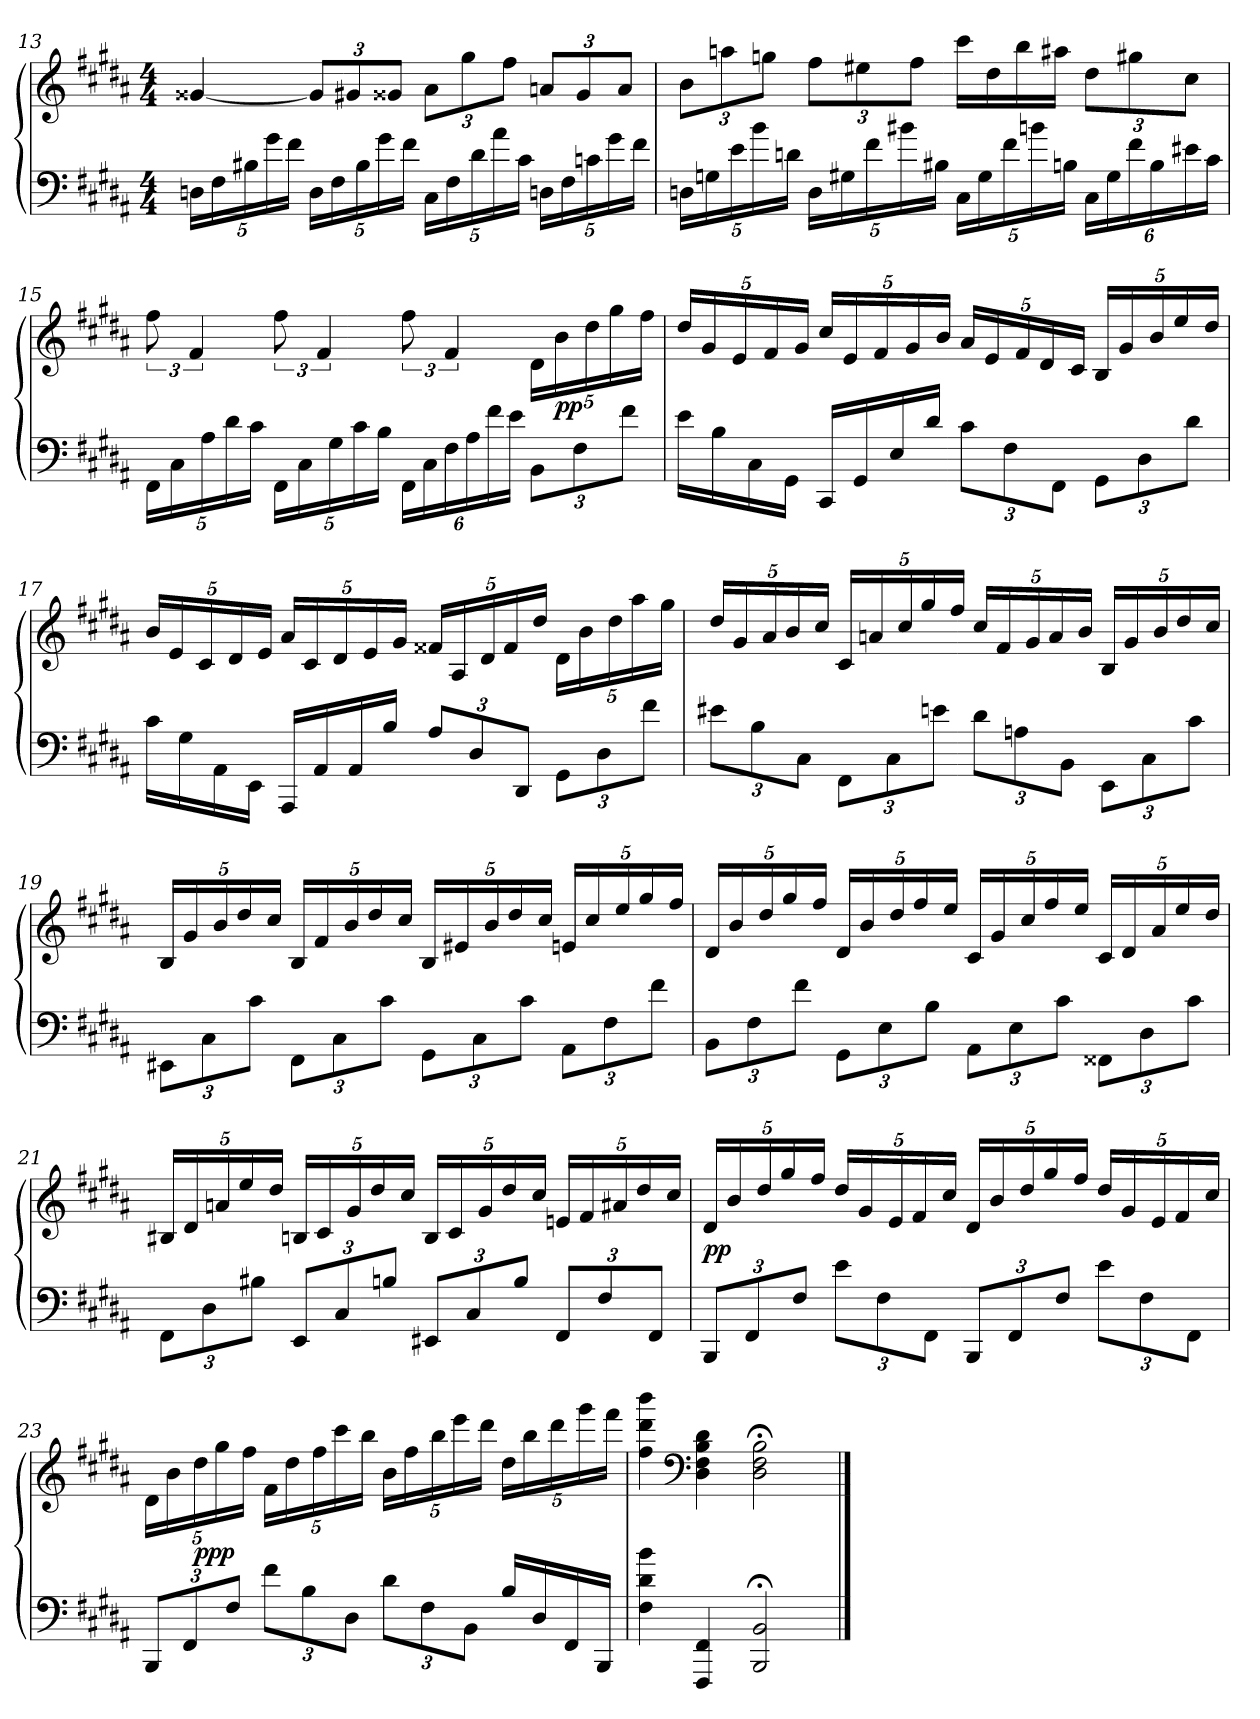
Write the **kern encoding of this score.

**kern	**kern	**dynam
*part1	*part1	*part1
*staff2	*staff1	*staff1/2
*clefF4	*clefG2	*
*k[f#c#g#d#a#]	*k[f#c#g#d#a#]	*
*M4/4	*M4/4	*
=13	=13	=13
20Dn\LL	[4g##X/	.
20F#\	.	.
20B#X\	.	.
20g#\	.	.
20f#\JJ	.	.
20D\LL	12g##/L]	.
20F#\	.	.
.	12g#X/	.
20B#\	.	.
20g#\	.	.
.	12g##X/J	.
20f#\JJ	.	.
20C#\LL	12a#\L	.
20F#\	.	.
.	12gg#\	.
20d#\	.	.
20a#\	.	.
.	12ff#\J	.
20c#\JJ	.	.
20Dn\LL	12an/L	.
20F#\	.	.
.	12g##/	.
20cn\	.	.
20g#\	.	.
.	12a/J	.
20f#\JJ	.	.
=14	=14	=14
20Dn\LL	12b\L	.
20Gn\	.	.
.	12aan\	.
20e\	.	.
20b\	.	.
.	12ggn\J	.
20dn\JJ	.	.
20D\LL	12ff#\L	.
20G#X\	.	.
.	12ee#X\	.
20f#\	.	.
20b#X\	.	.
.	12ff#\J	.
20B#X\JJ	.	.
20C#\LL	16ccc#\LL	.
20G#\	.	.
.	16dd#\	.
20f#\	.	.
.	16bb\	.
20bn\	.	.
.	16aa#X\JJ	.
20Bn\JJ	.	.
24C#\LL	12dd#\L	.
24G#\	.	.
24f#\	12gg#X\	.
24B\	.	.
24e#X\	12cc#\J	.
24c#\JJ	.	.
=15	=15	=15
20FF#\LL	12ff#\	.
20C#\	.	.
.	6f#/	.
20A#\	.	.
20d#\	.	.
20c#\JJ	.	.
20FF#\LL	12ff#\	.
20C#\	.	.
.	6f#/	.
20G#\	.	.
20c#\	.	.
20B\JJ	.	.
24FF#\LL	12ff#\	.
24C#\	.	.
24F#\	6f#/	.
24A#\	.	.
24f#\	.	.
24e\JJ	.	.
12BB\L	20d#\LL	.
.	20b\	pp
12F#\	.	.
.	20dd#\	.
.	20gg#\	.
12f#\J	.	.
.	20ff#\JJ	.
=16	=16	=16
16e\LL	20dd#/LL	.
.	20g#/	.
16B\	.	.
.	20e/	.
16C#\	.	.
.	20f#/	.
16GG#\JJ	.	.
.	20g#/JJ	.
16CC#/LL	20cc#/LL	.
.	20e/	.
16GG#/	.	.
.	20f#/	.
16E/	.	.
.	20g#/	.
16d#/JJ	.	.
.	20b/JJ	.
12c#\L	20a#/LL	.
.	20e/	.
12F#\	.	.
.	20f#/	.
.	20d#/	.
12FF#\J	.	.
.	20c#/JJ	.
12GG#\L	20B/LL	.
.	20g#/	.
12D#\	.	.
.	20b/	.
.	20ee/	.
12d#\J	.	.
.	20dd#/JJ	.
=17	=17	=17
16c#\LL	20b/LL	.
.	20e/	.
16G#\	.	.
.	20c#/	.
16AA#\	.	.
.	20d#/	.
16EE\JJ	.	.
.	20e/JJ	.
16AAA#/LL	20a#/LL	.
.	20c#/	.
16AA#/	.	.
.	20d#/	.
16AA#/	.	.
.	20e/	.
16B/JJ	.	.
.	20g#/JJ	.
12A#/L	20f##X/LL	.
.	20A#/	.
12D#/	.	.
.	20d#/	.
.	20f##/	.
12DD#/J	.	.
.	20dd#/JJ	.
12GG#\L	20d#\LL	.
.	20b\	.
12D#\	.	.
.	20dd#\	.
.	20aa#\	.
12f#\J	.	.
.	20gg#\JJ	.
=18	=18	=18
12e#X\L	20dd#/LL	.
.	20g#/	.
12B\	.	.
.	20a#/	.
.	20b/	.
12C#\J	.	.
.	20cc#/JJ	.
12FF#\L	20c#/LL	.
.	20an/	.
12C#\	.	.
.	20cc#/	.
.	20gg#/	.
12en\J	.	.
.	20ff#/JJ	.
12d#\L	20cc#/LL	.
.	20f#/	.
12An\	.	.
.	20g#/	.
.	20a/	.
12BB\J	.	.
.	20b/JJ	.
12EE\L	20B/LL	.
.	20g#/	.
12C#\	.	.
.	20b/	.
.	20dd#/	.
12c#\J	.	.
.	20cc#/JJ	.
=19	=19	=19
12EE#X\L	20B/LL	.
.	20g#/	.
12C#\	.	.
.	20b/	.
.	20dd#/	.
12c#\J	.	.
.	20cc#/JJ	.
12FF#\L	20B/LL	.
.	20f#/	.
12C#\	.	.
.	20b/	.
.	20dd#/	.
12c#\J	.	.
.	20cc#/JJ	.
12GG#\L	20B/LL	.
.	20e#X/	.
12C#\	.	.
.	20b/	.
.	20dd#/	.
12c#\J	.	.
.	20cc#/JJ	.
12AA#\L	20en/LL	.
.	20cc#/	.
12F#\	.	.
.	20ee/	.
.	20gg#/	.
12f#\J	.	.
.	20ff#/JJ	.
=20	=20	=20
12BB\L	20d#/LL	.
.	20b/	.
12F#\	.	.
.	20dd#/	.
.	20gg#/	.
12f#\J	.	.
.	20ff#/JJ	.
12GG#\L	20d#/LL	.
.	20b/	.
12E\	.	.
.	20dd#/	.
.	20ff#/	.
12B\J	.	.
.	20ee/JJ	.
12AA#\L	20c#/LL	.
.	20g#/	.
12E\	.	.
.	20cc#/	.
.	20ff#/	.
12c#\J	.	.
.	20ee/JJ	.
12FF##X\L	20c#/LL	.
.	20d#/	.
12D#\	.	.
.	20a#/	.
.	20ee/	.
12c#\J	.	.
.	20dd#/JJ	.
=21	=21	=21
12FF#\L	20B#X/LL	.
.	20d#/	.
12D#\	.	.
.	20an/	.
.	20ee/	.
12B#X\J	.	.
.	20dd#/JJ	.
12EE/L	20Bn/LL	.
.	20c#/	.
12C#/	.	.
.	20g#/	.
.	20dd#/	.
12Bn/J	.	.
.	20cc#/JJ	.
12EE#X/L	20B/LL	.
.	20c#/	.
12C#/	.	.
.	20g#/	.
.	20dd#/	.
12B/J	.	.
.	20cc#/JJ	.
12FF#/L	20en/LL	.
.	20f#/	.
12F#/	.	.
.	20a#X/	.
.	20dd#/	.
12FF#/J	.	.
.	20cc#/JJ	.
=22	=22	=22
12BBB/L	20d#/LL	pp
.	20b/	.
12FF#/	.	.
.	20dd#/	.
.	20gg#/	.
12F#/J	.	.
.	20ff#/JJ	.
12e\L	20dd#/LL	.
.	20g#/	.
12F#\	.	.
.	20e/	.
.	20f#/	.
12FF#\J	.	.
.	20cc#/JJ	.
12BBB/L	20d#/LL	.
.	20b/	.
12FF#/	.	.
.	20dd#/	.
.	20gg#/	.
12F#/J	.	.
.	20ff#/JJ	.
12e\L	20dd#/LL	.
.	20g#/	.
12F#\	.	.
.	20e/	.
.	20f#/	.
12FF#\J	.	.
.	20cc#/JJ	.
=23	=23	=23
12BBB/L	20d#\LL	.
.	20b\	.
12FF#/	.	.
.	20dd#\	ppp
.	20gg#\	.
12F#/J	.	.
.	20ff#\JJ	.
12f#\L	20f#\LL	.
.	20dd#\	.
12B\	.	.
.	20ff#\	.
.	20ccc#\	.
12D#\J	.	.
.	20bb\JJ	.
12d#\L	20b\LL	.
.	20ff#\	.
12F#\	.	.
.	20bb\	.
.	20eee\	.
12BB\J	.	.
.	20ddd#\JJ	.
16B/LL	20dd#\LL	.
.	20bb\	.
16D#/	.	.
.	20ddd#\	.
16FF#/	.	.
.	20ggg#\	.
16BBB/JJ	.	.
.	20fff#\JJ	.
=24	=24	=24
4F#\ 4d#\ 4b\	4ff#\ 4ddd#\ 4bbb\	.
*	*clefF4	*
4FFF#/ 4FF#/	4D#\ 4F#\ 4B\ 4d#\	.
2BBB;</ 2BB;</	2D#;<\ 2F#;<\ 2B;<\	.
==	==	==
*-	*-	*-
